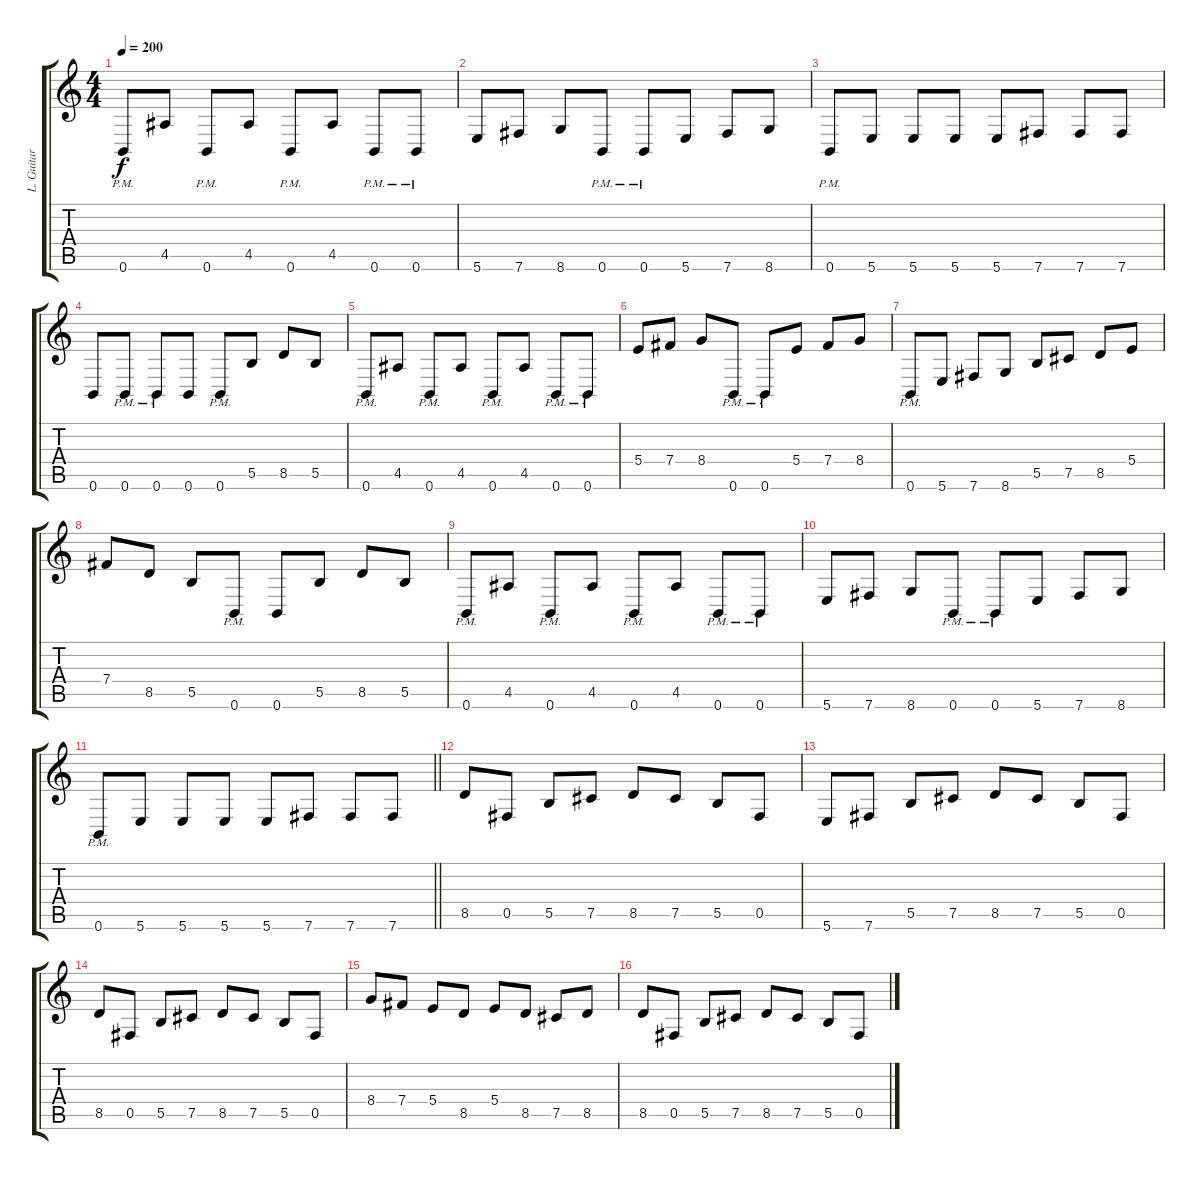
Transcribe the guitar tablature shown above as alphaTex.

\track ("L. Guitar" "L. Guitar") {instrument distortionguitar}
\staff {score tabs}
\tuning (Db4 Ab3 E3 B2 Gb2 B1) {hide}
\ts (4 4)
\tempo 200
\clef g2
\ks c
0.6{pm}.8{dy f} 4.5.8 0.6{pm}.8 4.5.8 0.6{pm}.8 4.5.8 0.6{pm}.8 0.6{pm}.8 |
5.6.8 7.6.8 8.6.8 0.6{pm}.8 0.6{pm}.8 5.6.8 7.6.8 8.6.8 |
0.6{pm}.8 5.6.8 5.6.8 5.6.8 5.6.8 7.6.8 7.6.8 7.6.8 |
0.6.8 0.6{pm}.8 0.6{pm}.8 0.6.8 0.6{pm}.8 5.5.8 8.5.8 5.5.8 |
0.6{pm}.8 4.5.8 0.6{pm}.8 4.5.8 0.6{pm}.8 4.5.8 0.6{pm}.8 0.6{pm}.8 |
5.4.8 7.4.8 8.4.8 0.6{pm}.8 0.6{pm}.8 5.4.8 7.4.8 8.4.8 |
0.6{pm}.8 5.6.8 7.6.8 8.6.8 5.5.8 7.5.8 8.5.8 5.4.8 |
7.4.8 8.5.8 5.5.8 0.6{pm}.8 0.6.8 5.5.8 8.5.8 5.5.8 |
0.6{pm}.8 4.5.8 0.6{pm}.8 4.5.8 0.6{pm}.8 4.5.8 0.6{pm}.8 0.6{pm}.8 |
5.6.8 7.6.8 8.6.8 0.6{pm}.8 0.6{pm}.8 5.6.8 7.6.8 8.6.8 |
\barLineRight lightlight
0.6{pm}.8 5.6.8 5.6.8 5.6.8 5.6.8 7.6.8 7.6.8 7.6.8 |
\section ("" "")
8.5.8 0.5.8 5.5.8 7.5.8 8.5.8 7.5.8 5.5.8 0.5.8 |
5.6.8 7.6.8 5.5.8 7.5.8 8.5.8 7.5.8 5.5.8 0.5.8 |
8.5.8 0.5.8 5.5.8 7.5.8 8.5.8 7.5.8 5.5.8 0.5.8 |
8.4.8 7.4.8 5.4.8 8.5.8 5.4.8 8.5.8 7.5.8 8.5.8 |
8.5.8 0.5.8 5.5.8 7.5.8 8.5.8 7.5.8 5.5.8 0.5.8
